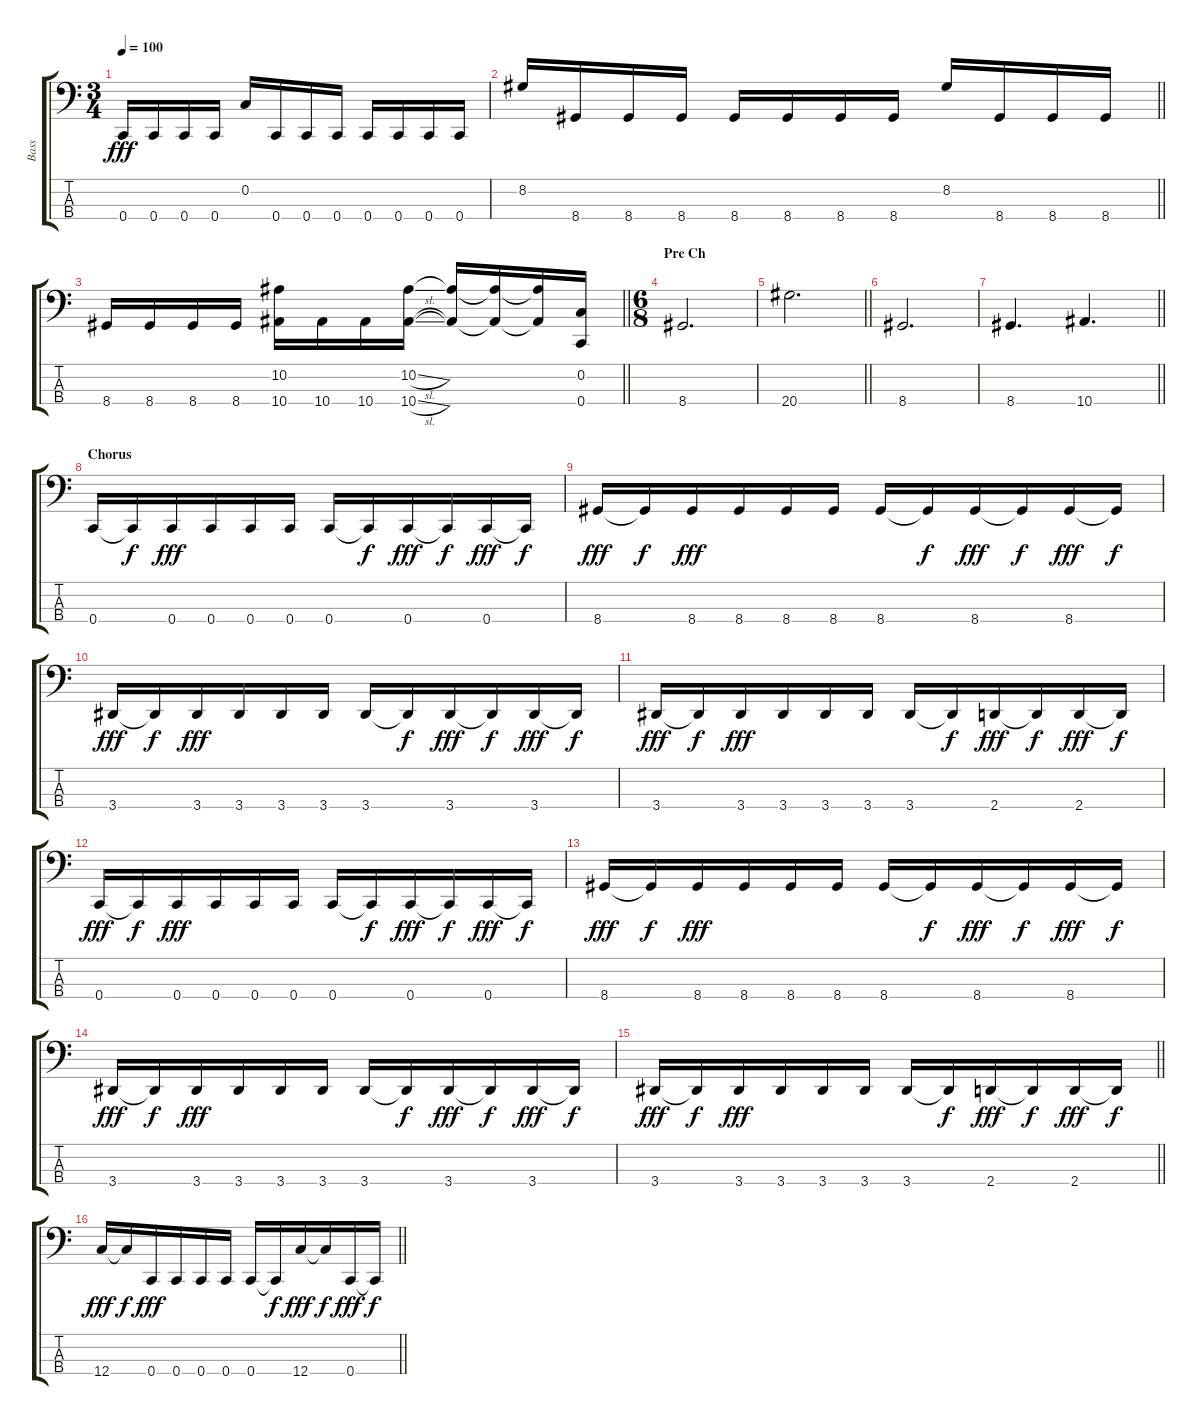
\track ("Bass" "Bass") {instrument slapbass1}
\staff {score tabs}
\tuning (F2 C2 G1 C1) {hide}
\ts (3 4)
\tempo 100
\clef f4
\ks c
0.4.16{dy fff} 0.4.16 0.4.16 0.4.16 0.2.16 0.4.16 0.4.16 0.4.16 0.4.16 0.4.16 0.4.16 0.4.16 |
\barLineRight lightlight
8.2.16 8.4.16 8.4.16 8.4.16 8.4.16 8.4.16 8.4.16 8.4.16 8.2.16 8.4.16 8.4.16 8.4.16 |
\barLineRight lightlight
8.4.16 8.4.16 8.4.16 8.4.16 (10.2 10.4).16 10.4.16 10.4.16 (10.2{sl} 10.4{sl}).16 (10.2{t} 10.4{t}).16 (10.2{t} 10.4{t}).16 (10.2{t} 10.4{t}).16 (0.2 0.4).16 |
\ts (6 8)
\section ("" "Pre Ch")
8.4.2{d} |
\barLineRight lightlight
20.4.2{d} |
8.4.2{d} |
\barLineRight lightlight
8.4.4{d} 10.4.4{d} |
\section ("" "Chorus")
0.4.16 0.4{t}.16{dy f} 0.4.16{dy fff} 0.4.16 0.4.16 0.4.16 0.4.16 0.4{t}.16{dy f} 0.4.16{dy fff} 0.4{t}.16{dy f} 0.4.16{dy fff} 0.4{t}.16{dy f} |
8.4.16{dy fff} 8.4{t}.16{dy f} 8.4.16{dy fff} 8.4.16 8.4.16 8.4.16 8.4.16 8.4{t}.16{dy f} 8.4.16{dy fff} 8.4{t}.16{dy f} 8.4.16{dy fff} 8.4{t}.16{dy f} |
3.4.16{dy fff} 3.4{t}.16{dy f} 3.4.16{dy fff} 3.4.16 3.4.16 3.4.16 3.4.16 3.4{t}.16{dy f} 3.4.16{dy fff} 3.4{t}.16{dy f} 3.4.16{dy fff} 3.4{t}.16{dy f} |
3.4.16{dy fff} 3.4{t}.16{dy f} 3.4.16{dy fff} 3.4.16 3.4.16 3.4.16 3.4.16 3.4{t}.16{dy f} 2.4.16{dy fff} 2.4{t}.16{dy f} 2.4.16{dy fff} 2.4{t}.16{dy f} |
0.4.16{dy fff} 0.4{t}.16{dy f} 0.4.16{dy fff} 0.4.16 0.4.16 0.4.16 0.4.16 0.4{t}.16{dy f} 0.4.16{dy fff} 0.4{t}.16{dy f} 0.4.16{dy fff} 0.4{t}.16{dy f} |
8.4.16{dy fff} 8.4{t}.16{dy f} 8.4.16{dy fff} 8.4.16 8.4.16 8.4.16 8.4.16 8.4{t}.16{dy f} 8.4.16{dy fff} 8.4{t}.16{dy f} 8.4.16{dy fff} 8.4{t}.16{dy f} |
3.4.16{dy fff} 3.4{t}.16{dy f} 3.4.16{dy fff} 3.4.16 3.4.16 3.4.16 3.4.16 3.4{t}.16{dy f} 3.4.16{dy fff} 3.4{t}.16{dy f} 3.4.16{dy fff} 3.4{t}.16{dy f} |
\barLineRight lightlight
3.4.16{dy fff} 3.4{t}.16{dy f} 3.4.16{dy fff} 3.4.16 3.4.16 3.4.16 3.4.16 3.4{t}.16{dy f} 2.4.16{dy fff} 2.4{t}.16{dy f} 2.4.16{dy fff} 2.4{t}.16{dy f} |
\barLineRight lightlight
12.4.16{dy fff} 12.4{t}.16{dy f} 0.4.16{dy fff} 0.4.16 0.4.16 0.4.16 0.4.16 0.4{t}.16{dy f} 12.4.16{dy fff} 12.4{t}.16{dy f} 0.4.16{dy fff} 0.4{t}.16{dy f}
